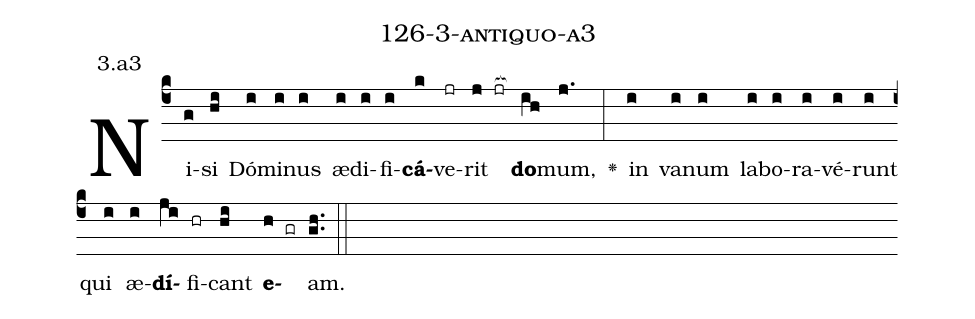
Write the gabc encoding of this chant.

name: 126-3-antiquo-a3;
annotation: 3.a3;
%%
(c4)Ni(g)si(hi) Dó(i)mi(i)nus(i) æ(i)di(i)fi(i)<b>cá</b>(k)ve(jr)rit(j jr[ocb:1{]) <b>do</b>(ih[ocb:0}])mum,(j.) <v>\greheightstar</v>(:) in(i) va(i)num(i) la(i)bo(i)ra(i)vé(i)runt(i) qui(i) æ(i)<b>dí</b>(ji)fi(hr)cant(hi) <b>e</b>(h gr)am.(gh..) (::)


%E(i) u(i) o(ji) u(hi) a(h) e.(gh..) (::)
